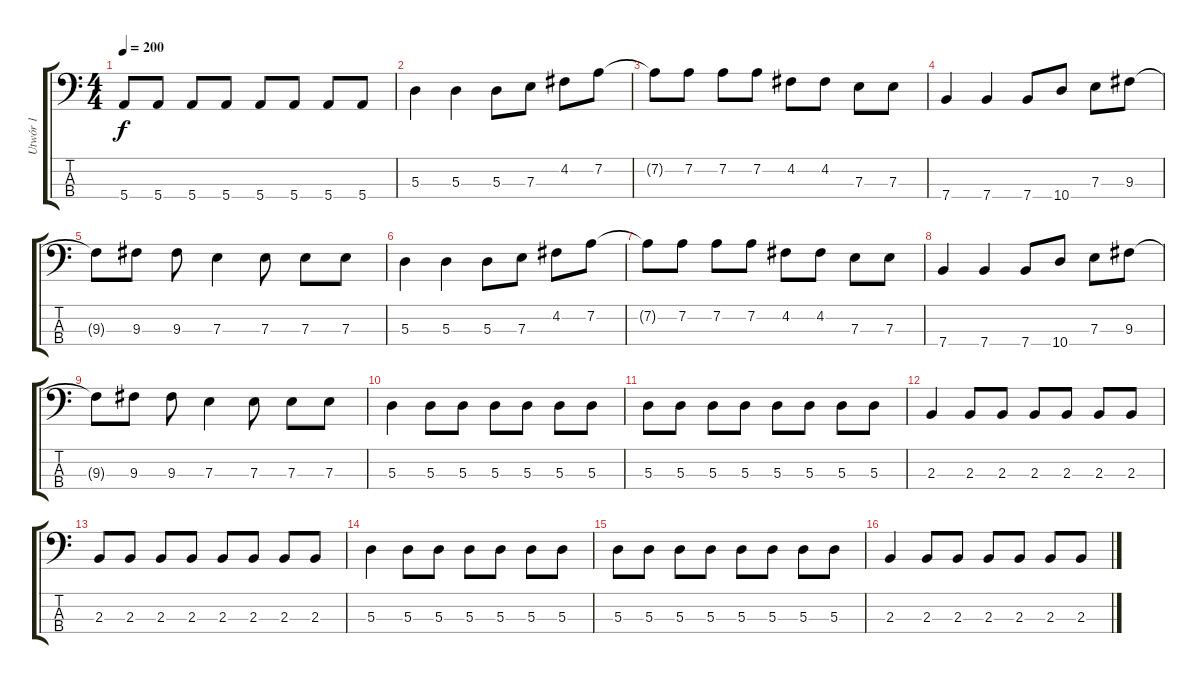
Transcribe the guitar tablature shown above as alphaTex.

\track ("Utwór 1" "Utwór 1") {instrument electricbasspick}
\staff {score tabs}
\tuning (G2 D2 A1 E1) {hide}
\ts (4 4)
\tempo 200
\clef f4
\ks c
5.4.8{dy f} 5.4.8 5.4.8 5.4.8 5.4.8 5.4.8 5.4.8 5.4.8 |
5.3.4 5.3.4 5.3.8 7.3.8 4.2.8 7.2.8 |
7.2{t}.8 7.2.8 7.2.8 7.2.8 4.2.8 4.2.8 7.3.8 7.3.8 |
7.4.4 7.4.4 7.4.8 10.4.8 7.3.8 9.3.8 |
9.3{t}.8 9.3.8 9.3.8 7.3.4 7.3.8 7.3.8 7.3.8 |
5.3.4 5.3.4 5.3.8 7.3.8 4.2.8 7.2.8 |
7.2{t}.8 7.2.8 7.2.8 7.2.8 4.2.8 4.2.8 7.3.8 7.3.8 |
7.4.4 7.4.4 7.4.8 10.4.8 7.3.8 9.3.8 |
9.3{t}.8 9.3.8 9.3.8 7.3.4 7.3.8 7.3.8 7.3.8 |
5.3.4 5.3.8 5.3.8 5.3.8 5.3.8 5.3.8 5.3.8 |
5.3.8 5.3.8 5.3.8 5.3.8 5.3.8 5.3.8 5.3.8 5.3.8 |
2.3.4 2.3.8 2.3.8 2.3.8 2.3.8 2.3.8 2.3.8 |
2.3.8 2.3.8 2.3.8 2.3.8 2.3.8 2.3.8 2.3.8 2.3.8 |
5.3.4 5.3.8 5.3.8 5.3.8 5.3.8 5.3.8 5.3.8 |
5.3.8 5.3.8 5.3.8 5.3.8 5.3.8 5.3.8 5.3.8 5.3.8 |
2.3.4 2.3.8 2.3.8 2.3.8 2.3.8 2.3.8 2.3.8
